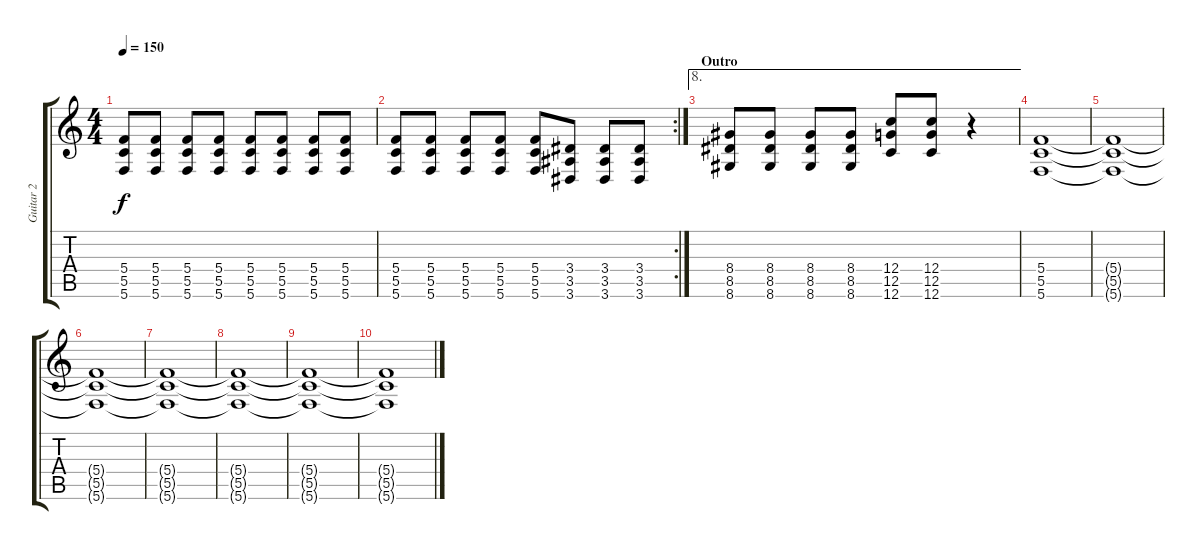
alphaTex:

\track ("Guitar 2" "Guitar 2") {instrument distortionguitar}
\staff {score tabs}
\tuning (D4 A3 F3 C3 G2 C2) {hide}
\ts (4 4)
\tempo 150
\clef g2
\ks c
(5.4 5.5 5.6).8{dy f} (5.4 5.5 5.6).8 (5.4 5.5 5.6).8 (5.4 5.5 5.6).8 (5.4 5.5 5.6).8 (5.4 5.5 5.6).8 (5.4 5.5 5.6).8 (5.4 5.5 5.6).8 |
\rc 2
(5.4 5.5 5.6).8 (5.4 5.5 5.6).8 (5.4 5.5 5.6).8 (5.4 5.5 5.6).8 (5.4 5.5 5.6).8 (3.4 3.5 3.6).8 (3.4 3.5 3.6).8 (3.4 3.5 3.6).8 |
\ae 8
\section ("" "Outro")
(8.4 8.5 8.6).8 (8.4 8.5 8.6).8 (8.4 8.5 8.6).8 (8.4 8.5 8.6).8 (12.4 12.5 12.6).8 (12.4 12.5 12.6).8 r.4 |
(5.4 5.5 5.6).1 |
(5.4{t} 5.5{t} 5.6{t}).1 |
(5.4{t} 5.5{t} 5.6{t}).1 |
(5.4{t} 5.5{t} 5.6{t}).1 |
(5.4{t} 5.5{t} 5.6{t}).1 |
(5.4{t} 5.5{t} 5.6{t}).1 |
(5.4{t} 5.5{t} 5.6{t}).1
